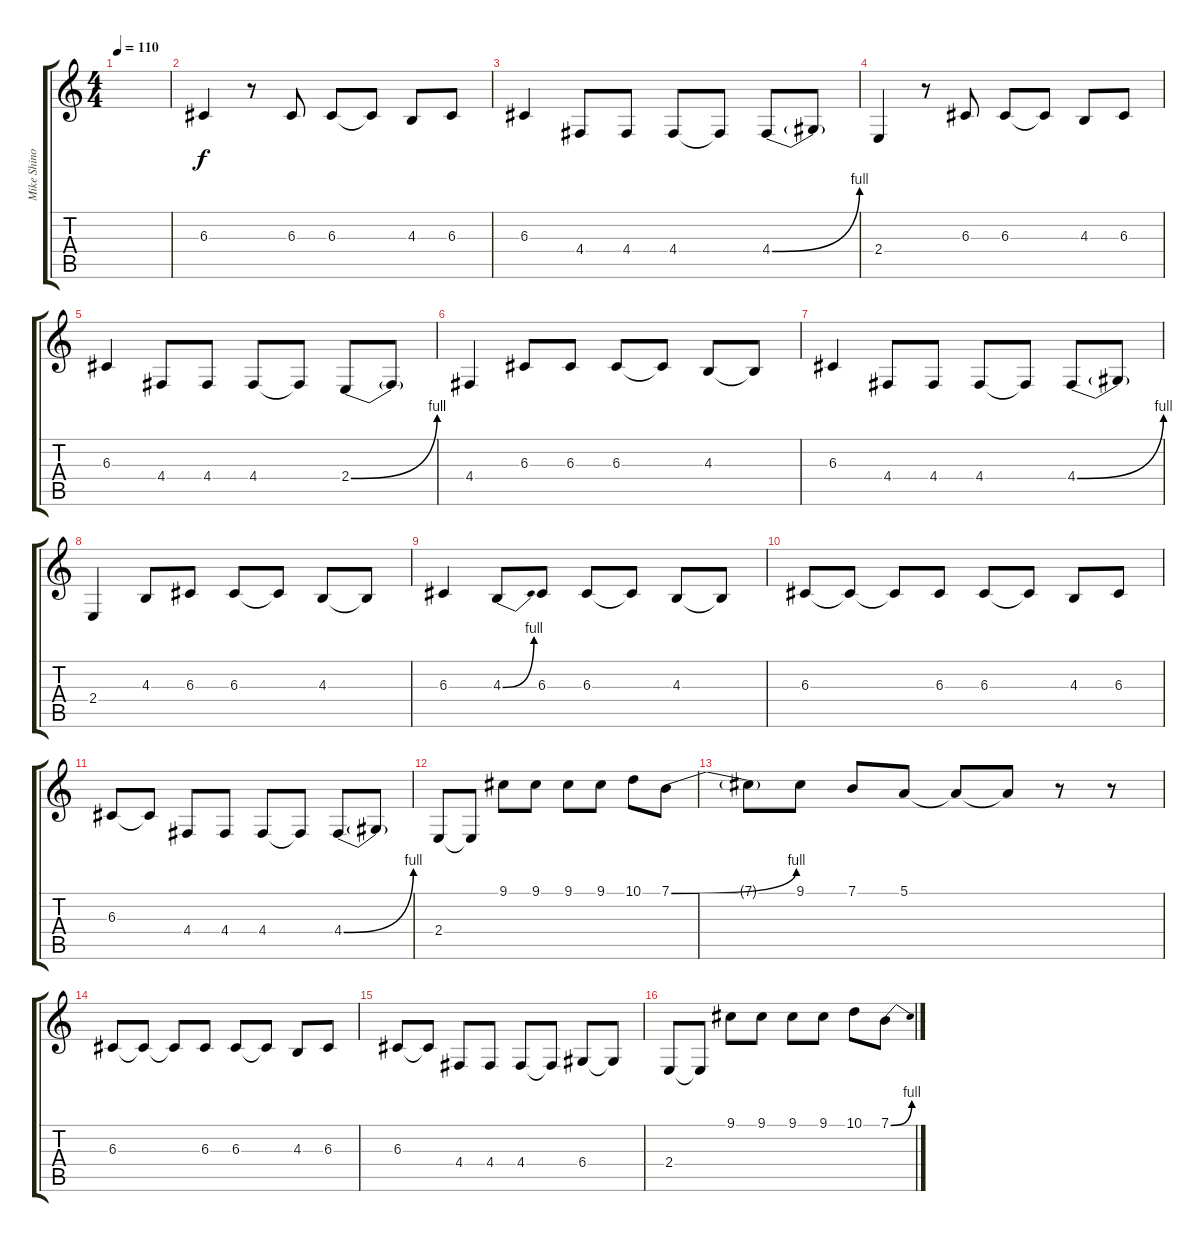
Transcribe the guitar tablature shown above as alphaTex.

\track ("Mike Shinoda (Chorus)" "Mike Shino") {instrument harmonica}
\staff {score tabs}
\tuning (E4 B3 G3 D3 A2 E2) {hide}
\ts (4 4)
\tempo 110
\clef g2
\ks c
|
6.3.4 r.8 6.3.8 6.3.8 6.3{t}.8 4.3.8 6.3.8 |
6.3.4 4.4.8 4.4.8 4.4.8 4.4{t}.8 4.4{be (bend 0 0 60 4)}.8 4.4{t}.8 |
2.4.4 r.8 6.3.8 6.3.8 6.3{t}.8 4.3.8 6.3.8 |
6.3.4 4.4.8 4.4.8 4.4.8 4.4{t}.8 2.4{be (bend 0 0 60 4)}.8 2.4{t}.8 |
4.4.4 6.3.8 6.3.8 6.3.8 6.3{t}.8 4.3.8 4.3{t}.8 |
6.3.4 4.4.8 4.4.8 4.4.8 4.4{t}.8 4.4{be (bend 0 0 60 4)}.8 4.4{t}.8 |
2.4.4 4.3.8 6.3.8 6.3.8 6.3{t}.8 4.3.8 4.3{t}.8 |
6.3.4 4.3{be (bend 0 0 60 4)}.8 6.3.8 6.3.8 6.3{t}.8 4.3.8 4.3{t}.8 |
6.3.8 6.3{t}.8 6.3{t}.8 6.3.8 6.3.8 6.3{t}.8 4.3.8 6.3.8 |
6.3.8 6.3{t}.8 4.4.8 4.4.8 4.4.8 4.4{t}.8 4.4{be (bend 0 0 60 4)}.8 4.4{t}.8 |
2.4.8 2.4{t}.8 9.1.8 9.1.8 9.1.8 9.1.8 10.1.8 7.1{be (bend 0 0 60 4)}.8 |
7.1{t}.8 9.1.8 7.1.8 5.1.8 5.1{t}.8 5.1{t}.8 r.8 r.8 |
6.3.8 6.3{t}.8 6.3{t}.8 6.3.8 6.3.8 6.3{t}.8 4.3.8 6.3.8 |
6.3.8 6.3{t}.8 4.4.8 4.4.8 4.4.8 4.4{t}.8 6.4.8 6.4{t}.8 |
2.4.8 2.4{t}.8 9.1.8 9.1.8 9.1.8 9.1.8 10.1.8 7.1{be (bend 0 0 60 4)}.8
